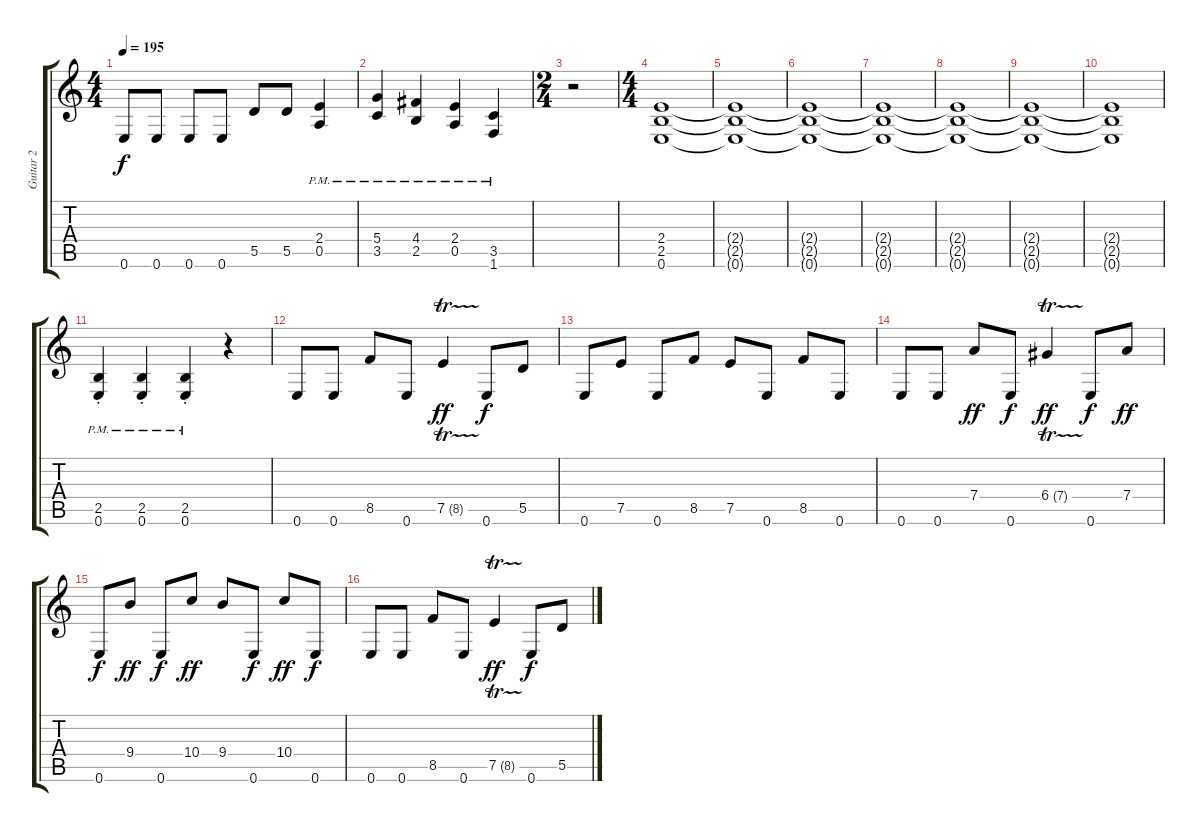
\track ("Guitar 2" "Guitar 2") {instrument distortionguitar bank 255}
\staff {score tabs}
\tuning (E4 B3 G3 D3 A2 E2) {hide}
\ts (4 4)
\tempo 195
\clef g2
\ks c
0.6.8{dy f} 0.6.8 0.6.8 0.6.8 5.5.8 5.5.8 (2.4{pm} 0.5).4 |
(5.4 3.5{pm}).4 (4.4 2.5{pm}).4 (2.4 0.5{pm}).4 (3.5 1.6{pm}).4 |
\ts (2 4)
r.2 |
\ts (4 4)
(2.4 2.5 0.6).1{volume 4} |
(2.4{t} 2.5{t} 0.6{t}).1 |
(2.4{t} 2.5{t} 0.6{t}).1 |
(2.4{t} 2.5{t} 0.6{t}).1 |
(2.4{t} 2.5{t} 0.6{t}).1{volume 13} |
(2.4{t} 2.5{t} 0.6{t}).1 |
(2.4{t} 2.5{t} 0.6{t}).1 |
(2.5{pm st} 0.6{st}).4 (2.5{pm st} 0.6{st}).4 (2.5{pm st} 0.6{st}).4 r.4 |
0.6.8 0.6.8 8.5.8 0.6.8 7.5{tr (8 16)}.4{dy ff} 0.6.8{dy f} 5.5.8 |
0.6.8 7.5.8 0.6.8 8.5.8 7.5.8 0.6.8 8.5.8 0.6.8 |
0.6.8 0.6.8 7.4.8{dy ff} 0.6.8{dy f} 6.4{tr (7 16)}.4{dy ff} 0.6.8{dy f} 7.4.8{dy ff} |
0.6.8{dy f} 9.4.8{dy ff} 0.6.8{dy f} 10.4.8{dy ff} 9.4.8 0.6.8{dy f} 10.4.8{dy ff} 0.6.8{dy f} |
0.6.8 0.6.8 8.5.8 0.6.8 7.5{tr (8 16)}.4{dy ff} 0.6.8{dy f} 5.5.8
